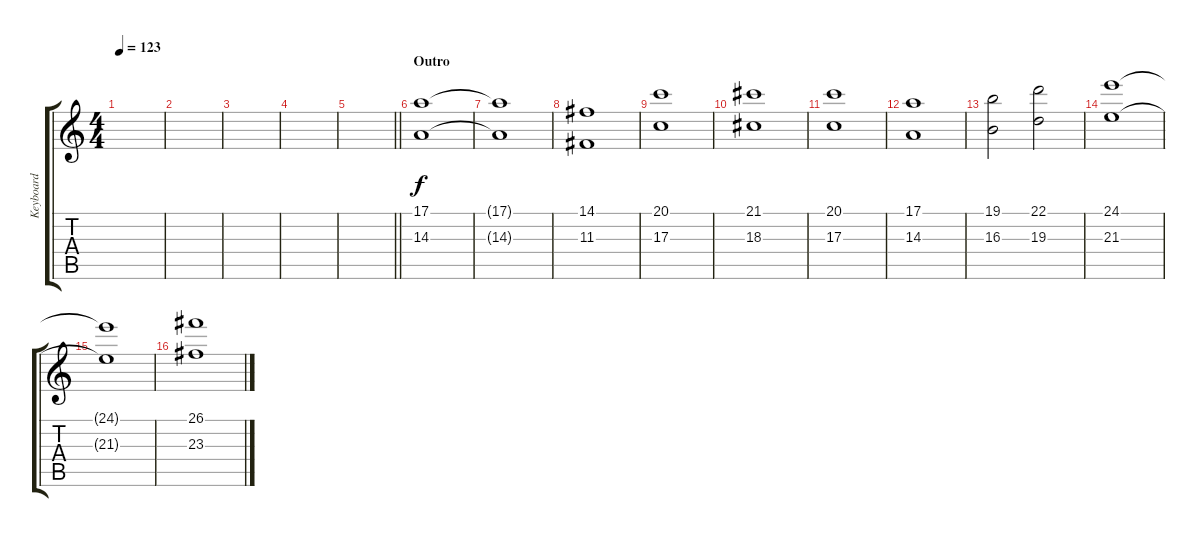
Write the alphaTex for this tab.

\track ("Keyboard" "Keyboard") {instrument stringensemble1}
\staff {score tabs}
\tuning (E4 B3 G3 D3 A2 E2) {hide}
\ts (4 4)
\tempo 123
\clef g2
\ks c
|
|
|
|
\barLineRight lightlight
|
\section ("" "Outro")
(17.1 14.3).1{dy f} |
(17.1{t} 14.3{t}).1 |
(14.1 11.3).1 |
(20.1 17.3).1 |
(21.1 18.3).1 |
(20.1 17.3).1 |
(17.1 14.3).1 |
(19.1 16.3).2 (22.1 19.3).2 |
(24.1 21.3).1 |
(24.1{t} 21.3{t}).1 |
(26.1 23.3).1
